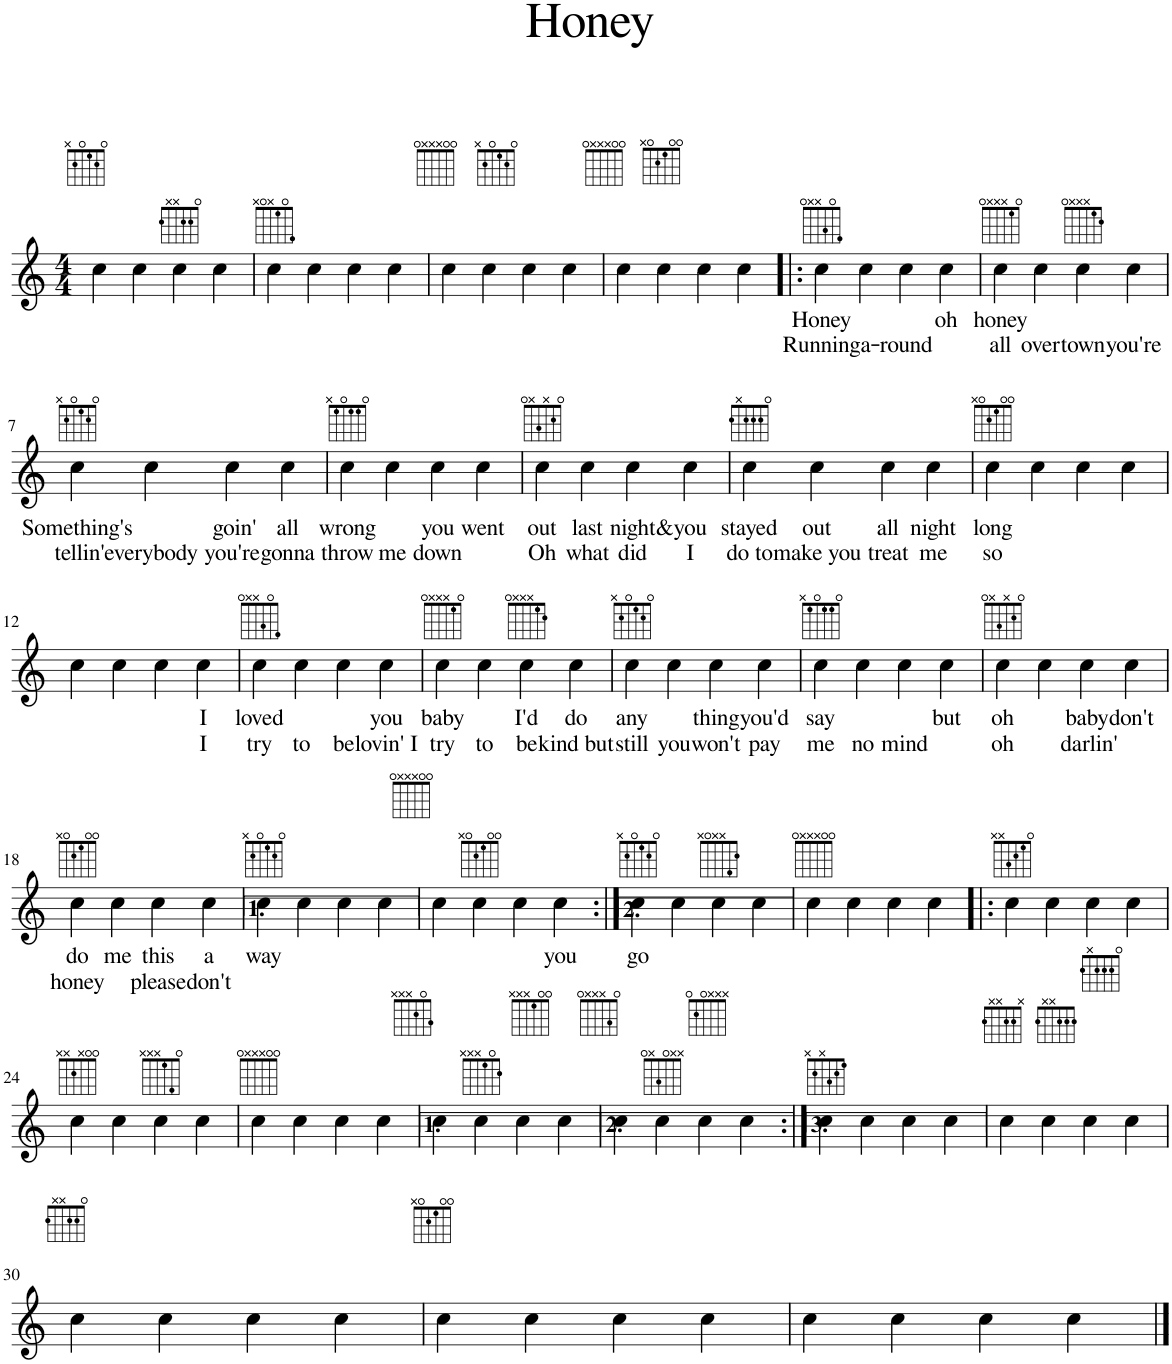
**kern	**text	**text
*part1	*part1	*part1
*staff1	*staff1	*staff1
*I"Piano	*	*
*I'Pno.	*	*
*clefG2	*	*
*k[]	*	*
*M4/4	*	*
=1	=1	=1
4cc\	.	.
4cc\	.	.
4cc\	.	.
4cc\	.	.
=2	=2	=2
4cc\	.	.
4cc\	.	.
4cc\	.	.
4cc\	.	.
=3	=3	=3
4cc\	.	.
4cc\	.	.
4cc\	.	.
4cc\	.	.
=4	=4	=4
4cc\	.	.
4cc\	.	.
4cc\	.	.
4cc\	.	.
=5!|:	=5!|:	=5!|:
!	!LO:LY:b	!LO:LY:b
4cc\	Honey	Running
!	!	!LO:LY:b
4cc\	.	a-
!	!	!LO:LY:b
4cc\	.	-round
!	!LO:LY:b	!
4cc\	oh	.
=6	=6	=6
!	!LO:LY:b	!LO:LY:b
4cc\	honey	all
!	!	!LO:LY:b
4cc\	.	over
!	!	!LO:LY:b
4cc\	.	town
!	!	!LO:LY:b
4cc\	.	you're
!!LO:LB:g=z
=7	=7	=7
!	!LO:LY:b	!LO:LY:b
4cc\	Something's	tellin'
!	!	!LO:LY:b
4cc\	.	everybody
!	!LO:LY:b	!LO:LY:b
4cc\	goin'	you're
!	!LO:LY:b	!LO:LY:b
4cc\	all	gonna
=8	=8	=8
!	!LO:LY:b	!LO:LY:b
4cc\	wrong	throw
!	!	!LO:LY:b
4cc\	.	me
!	!LO:LY:b	!LO:LY:b
4cc\	you	down
!	!LO:LY:b	!
4cc\	went	.
=9	=9	=9
!	!LO:LY:b	!LO:LY:b
4cc\	out	Oh
!	!LO:LY:b	!LO:LY:b
4cc\	last	what
!	!LO:LY:b	!LO:LY:b
4cc\	night	did
!	!LO:LY:b	!LO:LY:b
4cc\	&you	I
=10	=10	=10
!	!LO:LY:b	!LO:LY:b
4cc\	stayed	do to
!	!LO:LY:b	!LO:LY:b
4cc\	out	make you
!	!LO:LY:b	!LO:LY:b
4cc\	all	treat
!	!LO:LY:b	!LO:LY:b
4cc\	night	me
=11	=11	=11
!	!LO:LY:b	!LO:LY:b
4cc\	long	so
4cc\	.	.
4cc\	.	.
4cc\	.	.
!!LO:LB:g=z
=12	=12	=12
4cc\	.	.
4cc\	.	.
4cc\	.	.
!	!LO:LY:b	!LO:LY:b
4cc\	I	I
=13	=13	=13
!	!LO:LY:b	!LO:LY:b
4cc\	loved	try
!	!	!LO:LY:b
4cc\	.	to
!	!	!LO:LY:b
4cc\	.	be
!	!LO:LY:b	!LO:LY:b
4cc\	you	lovin' I
=14	=14	=14
!	!LO:LY:b	!LO:LY:b
4cc\	baby	try
!	!	!LO:LY:b
4cc\	.	to
!	!LO:LY:b	!LO:LY:b
4cc\	I'd	be
!	!LO:LY:b	!LO:LY:b
4cc\	do	kind but
=15	=15	=15
!	!LO:LY:b	!LO:LY:b
4cc\	any	still
!	!	!LO:LY:b
4cc\	.	you
!	!LO:LY:b	!LO:LY:b
4cc\	thing	won't
!	!LO:LY:b	!LO:LY:b
4cc\	you'd	pay
=16	=16	=16
!	!LO:LY:b	!LO:LY:b
4cc\	say	me
!	!	!LO:LY:b
4cc\	.	no
!	!	!LO:LY:b
4cc\	.	mind
!	!LO:LY:b	!
4cc\	but	.
=17	=17	=17
!	!LO:LY:b	!LO:LY:b
4cc\	oh	oh
4cc\	.	.
!	!LO:LY:b	!LO:LY:b
4cc\	baby	darlin'
!	!LO:LY:b	!
4cc\	don't	.
!!LO:LB:g=z
=18	=18	=18
!	!LO:LY:b	!LO:LY:b
4cc\	do	honey
!	!LO:LY:b	!
4cc\	me	.
!	!LO:LY:b	!LO:LY:b
4cc\	this	please
!	!LO:LY:b	!LO:LY:b
4cc\	a	don't
=19	=19	=19
!	!LO:LY:b	!
4cc\	way	.
4cc\	.	.
4cc\	.	.
4cc\	.	.
=20	=20	=20
4cc\	.	.
4cc\	.	.
4cc\	.	.
!	!LO:LY:b	!
4cc\	you	.
=21:|!	=21:|!	=21:|!
!	!LO:LY:b	!
4cc\	go	.
4cc\	.	.
4cc\	.	.
4cc\	.	.
=22	=22	=22
4cc\	.	.
4cc\	.	.
4cc\	.	.
4cc\	.	.
=23!|:	=23!|:	=23!|:
4cc\	.	.
4cc\	.	.
4cc\	.	.
4cc\	.	.
!!LO:LB:g=z
=24	=24	=24
4cc\	.	.
4cc\	.	.
4cc\	.	.
4cc\	.	.
=25	=25	=25
4cc\	.	.
4cc\	.	.
4cc\	.	.
4cc\	.	.
=26	=26	=26
4cc\	.	.
4cc\	.	.
4cc\	.	.
4cc\	.	.
=27	=27	=27
4cc\	.	.
4cc\	.	.
4cc\	.	.
4cc\	.	.
=28:|!	=28:|!	=28:|!
4cc\	.	.
4cc\	.	.
4cc\	.	.
4cc\	.	.
=29	=29	=29
4cc\	.	.
4cc\	.	.
4cc\	.	.
4cc\	.	.
!!LO:LB:g=z
=30	=30	=30
4cc\	.	.
4cc\	.	.
4cc\	.	.
4cc\	.	.
=31	=31	=31
4cc\	.	.
4cc\	.	.
4cc\	.	.
4cc\	.	.
=32	=32	=32
4cc\	.	.
4cc\	.	.
4cc\	.	.
4cc\	.	.
==	==	==
*-	*-	*-
